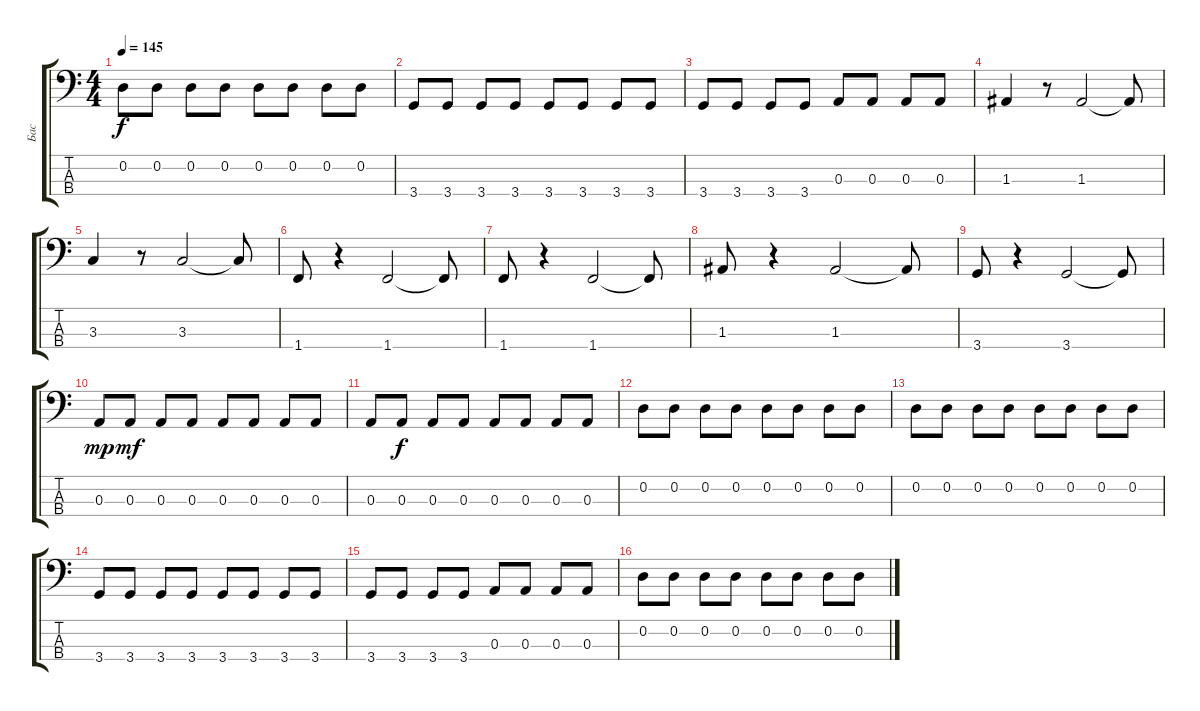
\track ("Бас" "Бас") {instrument slapbass2}
\staff {score tabs}
\tuning (G2 D2 A1 E1) {hide}
\ts (4 4)
\tempo 145
\clef f4
\ks c
0.2.8{dy f} 0.2.8 0.2.8 0.2.8 0.2.8 0.2.8 0.2.8 0.2.8 |
3.4.8 3.4.8 3.4.8 3.4.8 3.4.8 3.4.8 3.4.8 3.4.8 |
3.4.8 3.4.8 3.4.8 3.4.8 0.3.8 0.3.8 0.3.8 0.3.8 |
1.3.4 r.8 1.3.2 1.3{t}.8 |
3.3.4 r.8 3.3.2 3.3{t}.8 |
1.4.8 r.4 1.4.2 1.4{t}.8 |
1.4.8 r.4 1.4.2 1.4{t}.8 |
1.3.8 r.4 1.3.2 1.3{t}.8 |
3.4.8 r.4 3.4.2 3.4{t}.8 |
0.3.8{dy mp} 0.3.8{dy mf} 0.3.8 0.3.8 0.3.8 0.3.8 0.3.8 0.3.8 |
0.3.8 0.3.8{dy f} 0.3.8 0.3.8 0.3.8 0.3.8 0.3.8 0.3.8 |
0.2.8 0.2.8 0.2.8 0.2.8 0.2.8 0.2.8 0.2.8 0.2.8 |
0.2.8 0.2.8 0.2.8 0.2.8 0.2.8 0.2.8 0.2.8 0.2.8 |
3.4.8 3.4.8 3.4.8 3.4.8 3.4.8 3.4.8 3.4.8 3.4.8 |
3.4.8 3.4.8 3.4.8 3.4.8 0.3.8 0.3.8 0.3.8 0.3.8 |
0.2.8 0.2.8 0.2.8 0.2.8 0.2.8 0.2.8 0.2.8 0.2.8
